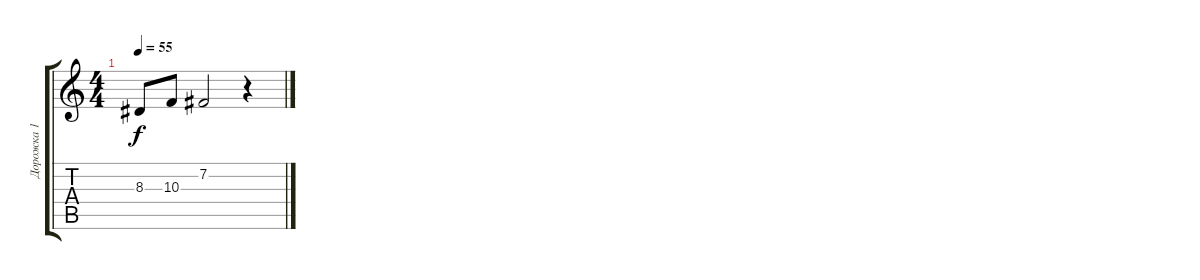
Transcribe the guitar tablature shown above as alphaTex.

\track ("Дорожка 1" "Дорожка 1") {instrument musicbox}
\staff {score tabs}
\tuning (E4 B3 G3 D3 A2 E2) {hide}
\ts (4 4)
\tempo 55
\clef g2
\ks c
8.3.8{dy f} 10.3.8 7.2.2 r.4
